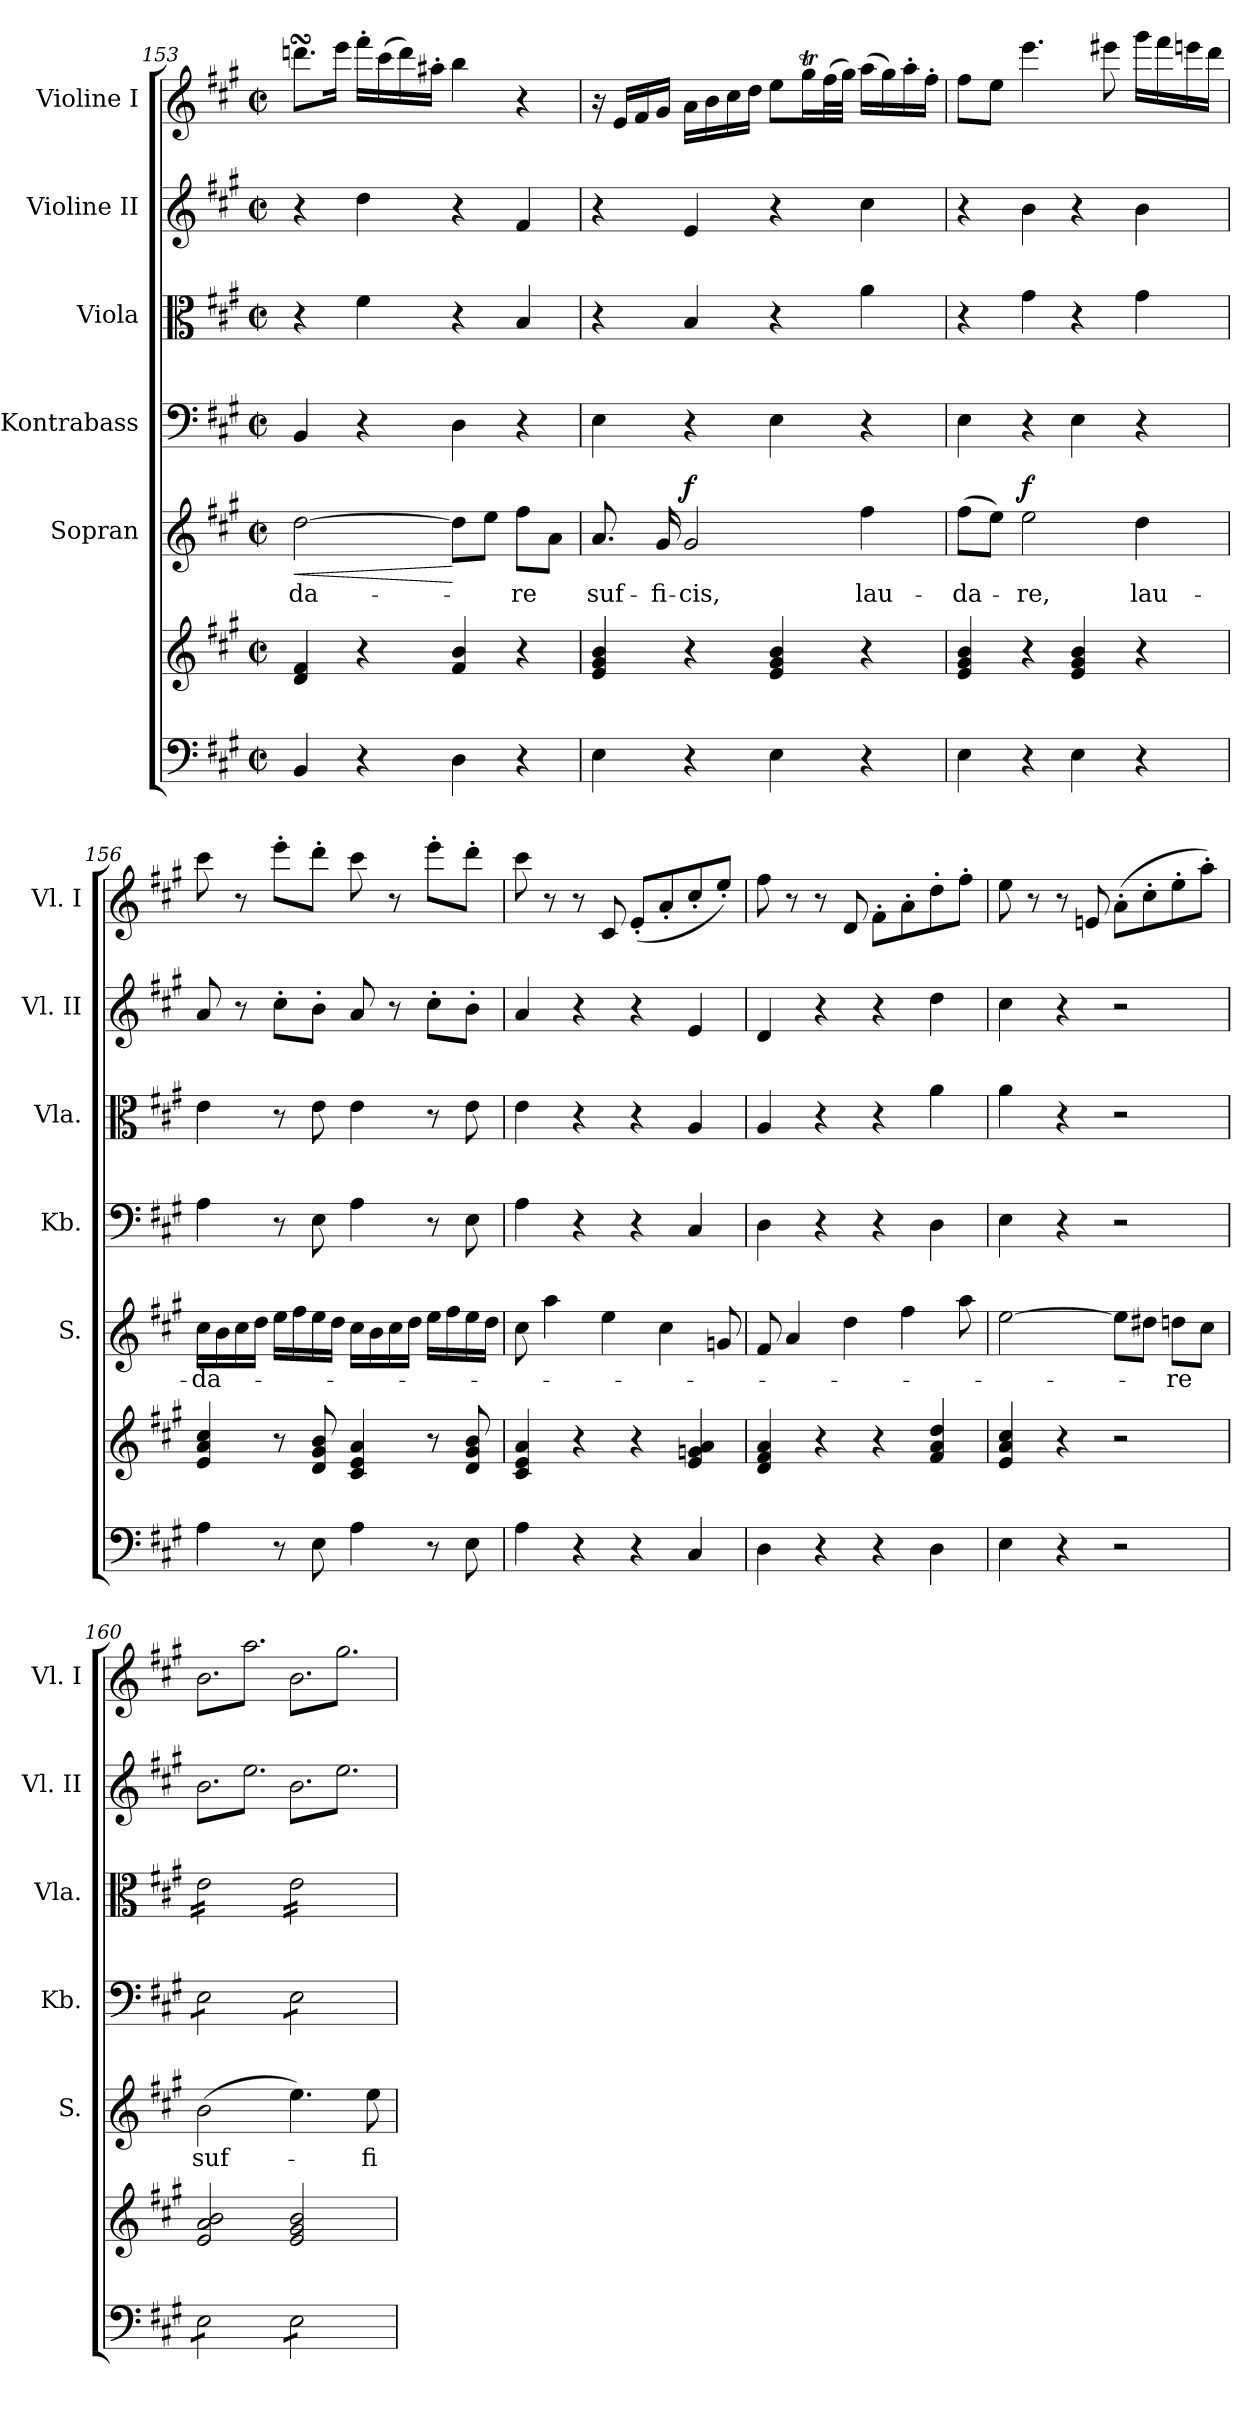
**kern	**kern	**kern	**text	**dynam	**kern	**kern	**kern	**kern
*part6	*part6	*part5	*part5	*part5	*part4	*part3	*part2	*part1
*staff7	*staff6	*staff5	*staff5	*staff5	*staff4	*staff3	*staff2	*staff1
*	*	*I"Sopran	*	*	*I"Kontrabass	*I"Viola	*I"Violine II	*I"Violine I
*	*	*I'S.	*	*	*I'Kb.	*I'Vla.	*I'Vl. II	*I'Vl. I
*clefF4	*clefG2	*clefG2	*	*	*clefF4	*clefC3	*clefG2	*clefG2
*	*	*	*	*	*ITrd7c12	*	*	*
*k[f#c#g#]	*k[f#c#g#]	*k[f#c#g#]	*	*	*k[f#c#g#]	*k[f#c#g#]	*k[f#c#g#]	*k[f#c#g#]
*A:	*A:	*A:	*	*	*A:	*A:	*A:	*A:
*M2/2	*M2/2	*M2/2	*	*	*M2/2	*M2/2	*M2/2	*M2/2
*met(c|)	*met(c|)	*met(c|)	*	*	*met(c|)	*met(c|)	*met(c|)	*met(c|)
=153	=153	=153	=153	=153	=153	=153	=153	=153
!	!	!	!LO:LY:b	!LO:HP:b	!	!	!	!
4BB/	4d/ 4f#/	[2dd\	-da-	<	4BBB/	4r	4r	8.dddnsSSs\L
.	.	.	.	.	.	.	.	16eee\Jk
4r	4r	.	.	.	4r	4f#\	4dd\	16fff#'>\LL
.	.	.	.	.	.	.	.	(>16ccc#\
.	.	.	.	.	.	.	.	16ddd\)
.	.	.	.	.	.	.	.	16aa#X'>\JJ
4D\	4f#/ 4b/	8dd\L]	.	[	4DD\	4r	4r	4bb\
.	.	8ee\J	.	.	.	.	.	.
!	!	!	!LO:LY:b	!	!	!	!	!
4r	4r	8ff#\L	-re	.	4r	4B/	4f#/	4r
.	.	8a\J	.	.	.	.	.	.
=154	=154	=154	=154	=154	=154	=154	=154	=154
!	!	!	!LO:LY:b	!	!	!	!	!
4E\	4e/ 4g#/ 4b/	8.a/	suf-	.	4EE\	4r	4r	16r
.	.	.	.	.	.	.	.	16e/LL
.	.	.	.	.	.	.	.	16f#/
!	!	!	!LO:LY:b	!	!	!	!	!
.	.	16g#/	-fi-	.	.	.	.	16g#/JJ
!	!	!	!LO:LY:b	!LO:DY:a	!	!	!	!
4r	4r	2g#/	-cis,	f	4r	4B/	4e/	16a\LL
.	.	.	.	.	.	.	.	16b\
.	.	.	.	.	.	.	.	16cc#\
.	.	.	.	.	.	.	.	16dd\JJ
4E\	4e/ 4g#/ 4b/	.	.	.	4EE\	4r	4r	8ee\L
.	.	.	.	.	.	.	.	16gg#t\L
.	.	.	.	.	.	.	.	(>32ff#\L
.	.	.	.	.	.	.	.	32gg#\JJJ)
!	!	!	!LO:LY:b	!	!	!	!	!
4r	4r	4ff#\	lau-	.	4r	4a\	4cc#\	(>16aa\LL
.	.	.	.	.	.	.	.	16gg#\)
.	.	.	.	.	.	.	.	16aa'>\
.	.	.	.	.	.	.	.	16ff#'>\JJ
!!LO:LB:g=z
=155	=155	=155	=155	=155	=155	=155	=155	=155
!	!	!	!LO:LY:b	!	!	!	!	!
4E\	4e/ 4g#/ 4b/	(>8ff#\L	-da-	.	4EE\	4r	4r	8ff#\L
.	.	8ee\J)	.	.	.	.	.	8ee\J
!	!	!	!LO:LY:b	!LO:DY:a	!	!	!	!
4r	4r	2ee\	-re,	f	4r	4g#\	4b\	4.eee\
4E\	4e/ 4g#/ 4b/	.	.	.	4EE\	4r	4r	.
.	.	.	.	.	.	.	.	8eee#X\
!	!	!	!LO:LY:b	!	!	!	!	!
4r	4r	4dd\	lau-	.	4r	4g#\	4b\	16ggg#\LL
.	.	.	.	.	.	.	.	16fff#\
.	.	.	.	.	.	.	.	16eeen\
.	.	.	.	.	.	.	.	16ddd\JJ
=156	=156	=156	=156	=156	=156	=156	=156	=156
!	!	!	!LO:LY:b	!	!	!	!	!
4A\	4e/ 4a/ 4cc#/	16cc#\LL	-da-	.	4AA\	4e\	8a/	8ccc#\
.	.	16b\	.	.	.	.	.	.
.	.	16cc#\	.	.	.	.	8r	8r
.	.	16dd\JJ	.	.	.	.	.	.
8r	8r	16ee\LL	.	.	8r	8r	8cc#'>\L	8eee'>\L
.	.	16ff#\	.	.	.	.	.	.
8E\	8d/ 8g#/ 8b/	16ee\	.	.	8EE\	8e\	8b'>\J	8ddd'>\J
.	.	16dd\JJ	.	.	.	.	.	.
4A\	4c#/ 4e/ 4a/	16cc#\LL	.	.	4AA\	4e\	8a/	8ccc#\
.	.	16b\	.	.	.	.	.	.
.	.	16cc#\	.	.	.	.	8r	8r
.	.	16dd\JJ	.	.	.	.	.	.
8r	8r	16ee\LL	.	.	8r	8r	8cc#'>\L	8eee'>\L
.	.	16ff#\	.	.	.	.	.	.
8E\	8d/ 8g#/ 8b/	16ee\	.	.	8EE\	8e\	8b'>\J	8ddd'>\J
.	.	16dd\JJ	.	.	.	.	.	.
=157	=157	=157	=157	=157	=157	=157	=157	=157
4A\	4c#/ 4e/ 4a/	8cc#\	.	.	4AA\	4e\	4a/	8ccc#\
.	.	4aa\	.	.	.	.	.	8r
4r	4r	.	.	.	4r	4r	4r	8r
.	.	4ee\	.	.	.	.	.	8c#/
4r	4r	.	.	.	4r	4r	4r	(<8e'</L
.	.	4cc#\	.	.	.	.	.	8a'</
4C#/	4e/ 4gn/ 4a/	.	.	.	4CC#/	4A/	4e/	8cc#'</
.	.	8gn/	.	.	.	.	.	8ee'</J)
=158	=158	=158	=158	=158	=158	=158	=158	=158
4D\	4d/ 4f#/ 4a/	8f#/	.	.	4DD\	4A/	4d/	8ff#\
.	.	4a/	.	.	.	.	.	8r
4r	4r	.	.	.	4r	4r	4r	8r
.	.	4dd\	.	.	.	.	.	8d/
4r	4r	.	.	.	4r	4r	4r	8f#'>\L
.	.	4ff#\	.	.	.	.	.	8a'>\
4D\	4f#/ 4a/ 4dd/	.	.	.	4DD\	4a\	4dd\	8dd'>\
.	.	8aa\	.	.	.	.	.	8ff#'>\J
!!LO:PB:g=z
=159	=159	=159	=159	=159	=159	=159	=159	=159
4E\	4e/ 4a/ 4cc#/	[2ee\	.	.	4EE\	4a\	4cc#\	8ee\
.	.	.	.	.	.	.	.	8r
4r	4r	.	.	.	4r	4r	4r	8r
.	.	.	.	.	.	.	.	8en/
2r	2r	8ee\L]	.	.	2r	2r	2r	(>8a'>\L
.	.	8dd#X\J	.	.	.	.	.	8cc#'>\
!	!	!	!LO:LY:b	!	!	!	!	!
.	.	8ddn\L	-re	.	.	.	.	8ee'>\
.	.	8cc#\J	.	.	.	.	.	8aa'>\J)
=160	=160	=160	=160	=160	=160	=160	=160	=160
!	!	!	!LO:LY:b	!	!	!	!	!
*	*	*	*	*	*	*	*Xtuplet	*
!	!	!	!	!	!	!	!LO:N:head=open	!
*	*	*	*	*	*	*	*	*Xtuplet
!	!	!	!	!	!	!	!	!LO:N:head=open
*tremolo	*	*	*	*	*	*	*	*
*	*	*	*	*	*tremolo	*	*	*
*	*	*	*	*	*	*tremolo	*	*
8E\L	2e/ 2a/ 2b/	(>2b\	suf-	.	8EE\L	16e\LL	6.b\LL	6.b\LL
.	.	.	.	.	.	16e\	.	.
8E\	.	.	.	.	8EE\	16e\	.	.
.	.	.	.	.	.	16e\	.	.
!	!	!	!	!	!	!	!LO:N:head=open	!LO:N:head=open
8E\	.	.	.	.	8EE\	16e\	6.ee\JJ	6.aa\JJ
.	.	.	.	.	.	16e\	.	.
8E\J	.	.	.	.	8EE\J	16e\	.	.
.	.	.	.	.	.	16e\JJ	.	.
!	!	!	!	!	!	!	!LO:N:head=open	!LO:N:head=open
8E\L	2e/ 2g#/ 2b/	4.ee\)	.	.	8EE\L	16e\LL	6.b\LL	6.b\LL
.	.	.	.	.	.	16e\	.	.
8E\	.	.	.	.	8EE\	16e\	.	.
.	.	.	.	.	.	16e\	.	.
!	!	!	!	!	!	!	!LO:N:head=open	!LO:N:head=open
8E\	.	.	.	.	8EE\	16e\	6.ee\JJ	6.gg#\JJ
.	.	.	.	.	.	16e\	.	.
!	!	!	!LO:LY:b	!	!	!	!	!
8E\J	.	8ee\	-fi-	.	8EE\J	16e\	.	.
*	*	*	*	*	*Xtremolo	*	*	*
*Xtremolo	*	*	*	*	*	*	*	*
.	.	.	.	.	.	16e\JJ	.	.
*	*	*	*	*	*	*Xtremolo	*	*
=	=	=	=	=	=	=	=	=
*-	*-	*-	*-	*-	*-	*-	*-	*-
